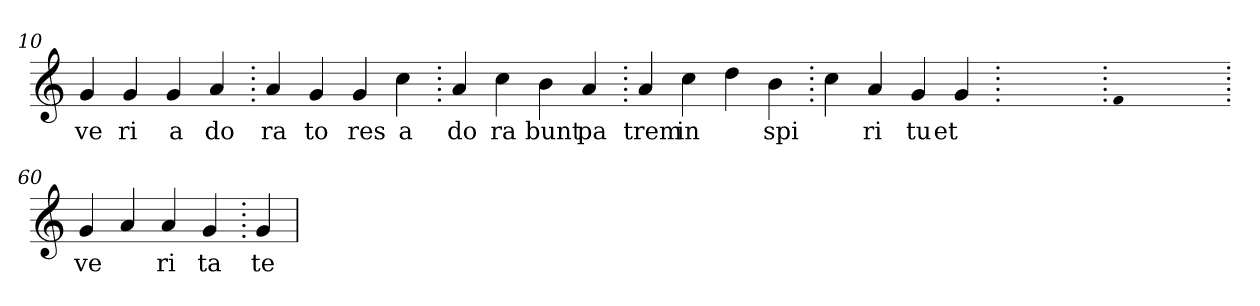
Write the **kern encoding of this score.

**kern	**text
*part1	*part1
*staff1	*staff1
*clefG2	*
=10.	=10.
4g	ve
4g	ri
4g	a
4a	do
=20.	=20.
4a	ra
4g	to
4g	res
4cc	a
=30.	=30.
4a	do
4cc	ra
4b	bunt
4a	pa
=40.	=40.
4a	trem
4cc	in
4dd	.
4b	spi
=50.	=50.
4cc	.
4a	ri
4g	tu
4g	et
=60.	=60.
1ryy	.
=60.	=60.
qqf	.
1ryy	.
=60.	=60.
4g	ve
4a	.
4a	ri
4g	ta
=70.	=70.
4g	te
=	=
*-	*-
